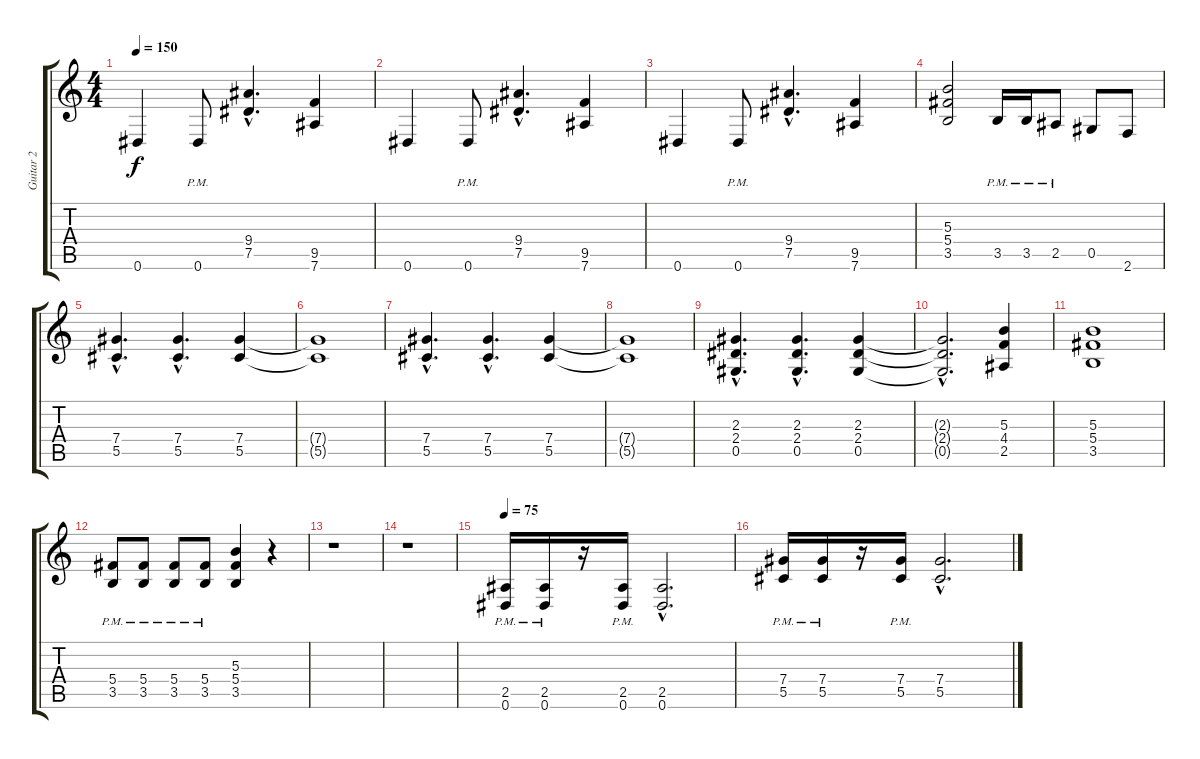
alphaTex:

\track ("Guitar 2" "Guitar 2") {instrument distortionguitar}
\staff {score tabs}
\tuning (Eb4 Bb3 Gb3 Db3 Ab2 Eb2) {hide}
\ts (4 4)
\tempo 150
\clef g2
\ks c
0.6.4{dy f} 0.6{pm}.8 (9.4{hac} 7.5{hac}).4{d} (9.5 7.6).4 |
0.6.4 0.6{pm}.8 (9.4{hac} 7.5{hac}).4{d} (9.5 7.6).4 |
0.6.4 0.6{pm}.8 (9.4{hac} 7.5{hac}).4{d} (9.5 7.6).4 |
(5.3 5.4 3.5).2 3.5{pm}.16 3.5{pm}.16 2.5{pm}.8 0.5.8 2.6.8 |
(7.4{hac} 5.5{hac}).4{d} (7.4{hac} 5.5{hac}).4{d} (7.4 5.5).4 |
(7.4{t} 5.5{t}).1 |
(7.4{hac} 5.5{hac}).4{d} (7.4{hac} 5.5{hac}).4{d} (7.4 5.5).4 |
(7.4{t} 5.5{t}).1 |
(2.3{hac} 2.4{hac} 0.5{hac}).4{d} (2.3{hac} 2.4{hac} 0.5{hac}).4{d} (2.3 2.4 0.5).4 |
(2.3{hac t} 2.4{hac t} 0.5{hac t}).2{d} (5.3 4.4 2.5).4 |
(5.3 5.4 3.5).1 |
(5.4{pm} 3.5{pm}).8 (5.4{pm} 3.5{pm}).8 (5.4{pm} 3.5{pm}).8 (5.4{pm} 3.5{pm}).8 (5.3 5.4 3.5).4 r.4 |
r.1 |
r.1 |
\tempo 75
(2.5{pm} 0.6{pm}).16 (2.5{pm} 0.6{pm}).16 r.16 (2.5{pm} 0.6{pm}).16 (2.5{hac} 0.6{hac}).2{d} |
(7.4{pm} 5.5{pm}).16 (7.4{pm} 5.5{pm}).16 r.16 (7.4{pm} 5.5{pm}).16 (7.4{hac} 5.5{hac}).2{d}
